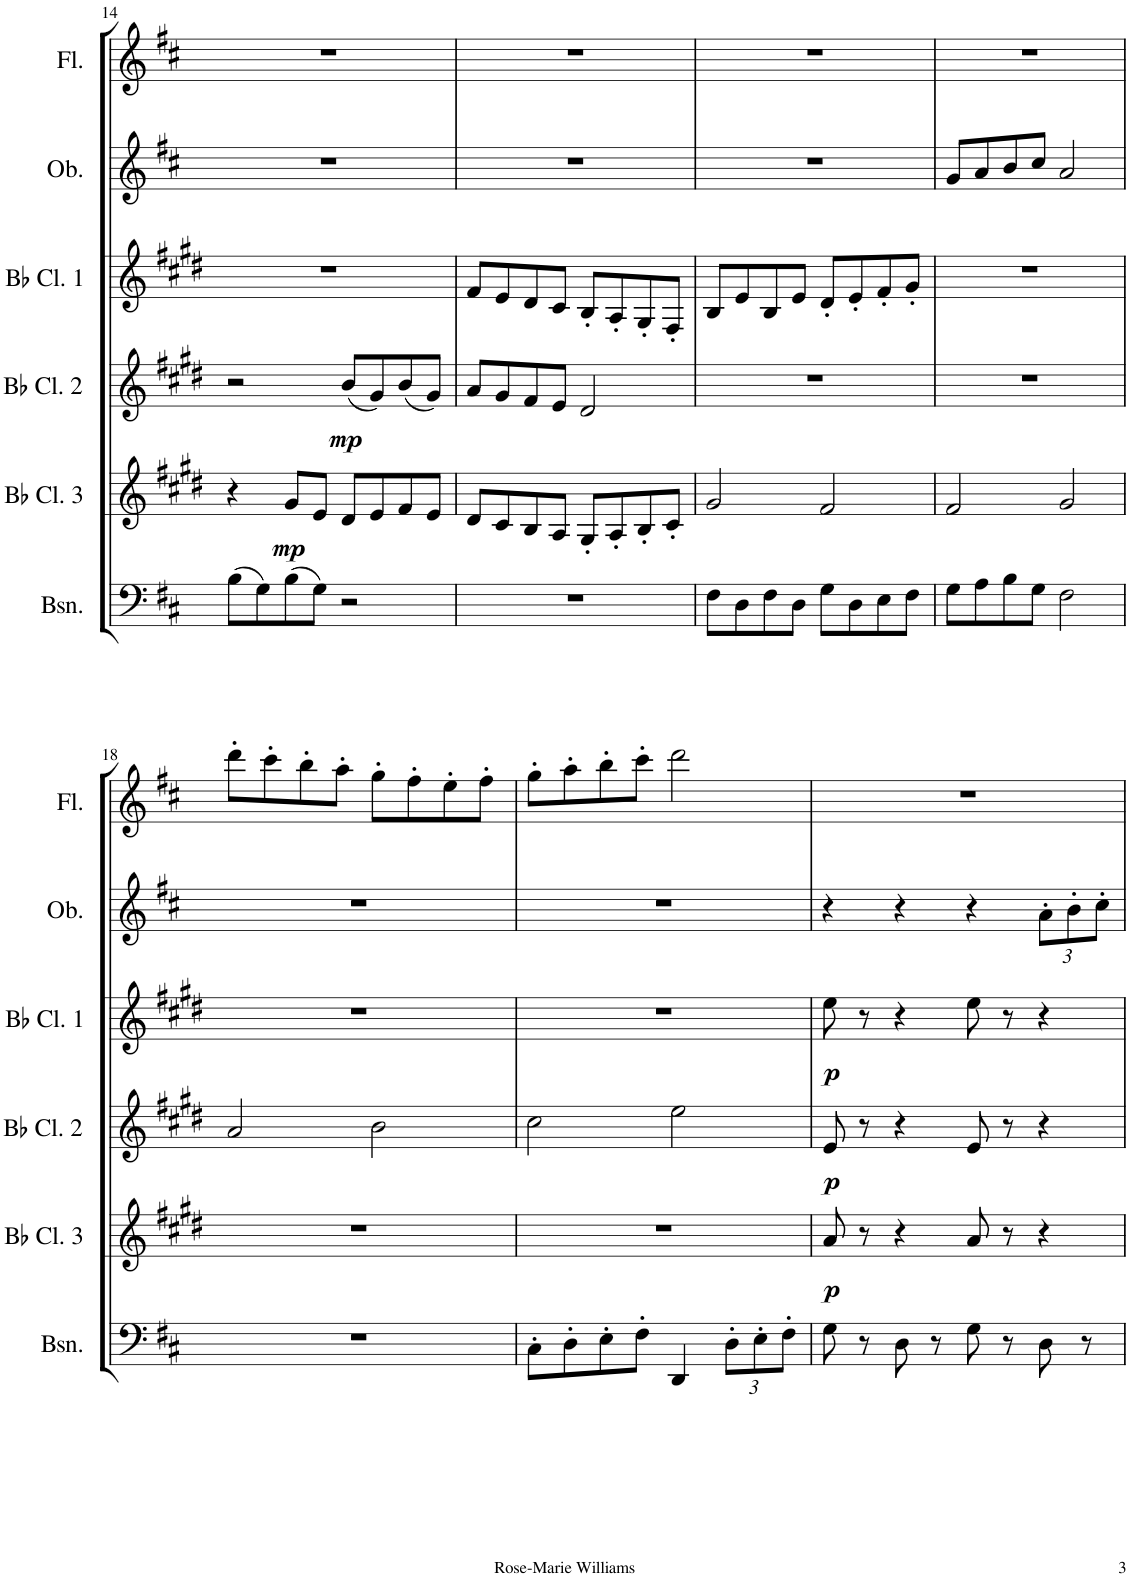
**kern	**kern	**dynam	**kern	**dynam	**kern	**dynam	**kern	**kern
*part6	*part5	*part5	*part4	*part4	*part3	*part3	*part2	*part1
*staff6	*staff5	*staff5	*staff4	*staff4	*staff3	*staff3	*staff2	*staff1
*I"Bassoon	*I"Bb Clarinet 3	*	*I"Bb Clarinet 2	*	*I"Bb Clarinet 1	*	*I"Oboe	*I"Flute
*I'Bsn.	*I'Bb Cl. 3	*	*I'Bb Cl. 2	*	*I'Bb Cl. 1	*	*I'Ob.	*I'Fl.
!!LO:PB:g=z
*clefF4	*clefG2	*	*clefG2	*	*clefG2	*	*clefG2	*clefG2
*	*Trd1c2	*	*Trd1c2	*	*Trd1c2	*	*	*
*k[f#c#]	*k[f#c#g#d#]	*	*k[f#c#g#d#]	*	*k[f#c#g#d#]	*	*k[f#c#]	*k[f#c#]
*M4/4	*M4/4	*	*M4/4	*	*M4/4	*	*M4/4	*M4/4
=14	=14	=14	=14	=14	=14	=14	=14	=14
(>8B\L	4r	.	2r	.	1r	.	1r	1r
8G\)	.	.	.	.	.	.	.	.
!	!	!LO:DY:b	!	!	!	!	!	!
(>8B\	8g#/L	mp	.	.	.	.	.	.
8G\J)	8e/J	.	.	.	.	.	.	.
!	!	!	!	!LO:DY:b	!	!	!	!
2r	8d#/L	.	(<8b/L	mp	.	.	.	.
.	8e/	.	8g#/)	.	.	.	.	.
.	8f#/	.	(<8b/	.	.	.	.	.
.	8e/J	.	8g#/J)	.	.	.	.	.
=15	=15	=15	=15	=15	=15	=15	=15	=15
1r	8d#/L	.	8a/L	.	8f#/L	.	1r	1r
.	8c#/	.	8g#/	.	8e/	.	.	.
.	8B/	.	8f#/	.	8d#/	.	.	.
.	8A/J	.	8e/J	.	8c#/J	.	.	.
.	8G#'/L	.	2d#/	.	8B'/L	.	.	.
.	8A'/	.	.	.	8A'/	.	.	.
.	8B'/	.	.	.	8G#'/	.	.	.
.	8c#'/J	.	.	.	8F#'/J	.	.	.
=16	=16	=16	=16	=16	=16	=16	=16	=16
8F#\L	2g#/	.	1r	.	8B/L	.	1r	1r
8D\	.	.	.	.	8e/	.	.	.
8F#\	.	.	.	.	8B/	.	.	.
8D\J	.	.	.	.	8e/J	.	.	.
8G\L	2f#/	.	.	.	8d#'/L	.	.	.
8D\	.	.	.	.	8e'/	.	.	.
8E\	.	.	.	.	8f#'/	.	.	.
8F#\J	.	.	.	.	8g#'/J	.	.	.
=17	=17	=17	=17	=17	=17	=17	=17	=17
8G\L	2f#/	.	1r	.	1r	.	8g/L	1r
8A\	.	.	.	.	.	.	8a/	.
8B\	.	.	.	.	.	.	8b/	.
8G\J	.	.	.	.	.	.	8cc#/J	.
2F#\	2g#/	.	.	.	.	.	2a/	.
!!LO:LB:g=z
=18	=18	=18	=18	=18	=18	=18	=18	=18
1r	1r	.	2a/	.	1r	.	1r	8ddd'\L
.	.	.	.	.	.	.	.	8ccc#'\
.	.	.	.	.	.	.	.	8bb'\
.	.	.	.	.	.	.	.	8aa'\J
.	.	.	2b\	.	.	.	.	8gg'\L
.	.	.	.	.	.	.	.	8ff#'\
.	.	.	.	.	.	.	.	8ee'\
.	.	.	.	.	.	.	.	8ff#'\J
=19	=19	=19	=19	=19	=19	=19	=19	=19
8C#'\L	1r	.	2cc#\	.	1r	.	1r	8gg'\L
8D'\	.	.	.	.	.	.	.	8aa'\
8E'\	.	.	.	.	.	.	.	8bb'\
8F#'\J	.	.	.	.	.	.	.	8ccc#'\J
4DD/	.	.	2ee\	.	.	.	.	2ddd\
*Xbrackettup	*	*	*	*	*	*	*	*
12D'\L	.	.	.	.	.	.	.	.
12E'\	.	.	.	.	.	.	.	.
12F#'\J	.	.	.	.	.	.	.	.
=20	=20	=20	=20	=20	=20	=20	=20	=20
!	!	!LO:DY:b	!	!LO:DY:b	!	!LO:DY:b	!	!
8G\	8a/	p	8e/	p	8ee\	p	4r	1r
8r	8r	.	8r	.	8r	.	.	.
8D\	4r	.	4r	.	4r	.	4r	.
8r	.	.	.	.	.	.	.	.
8G\	8a/	.	8e/	.	8ee\	.	4r	.
8r	8r	.	8r	.	8r	.	.	.
*	*	*	*	*	*	*	*Xbrackettup	*
8D\	4r	.	4r	.	4r	.	12a'\L	.
.	.	.	.	.	.	.	12b'\	.
8r	.	.	.	.	.	.	.	.
.	.	.	.	.	.	.	12cc#'\J	.
=	=	=	=	=	=	=	=	=
*-	*-	*-	*-	*-	*-	*-	*-	*-
